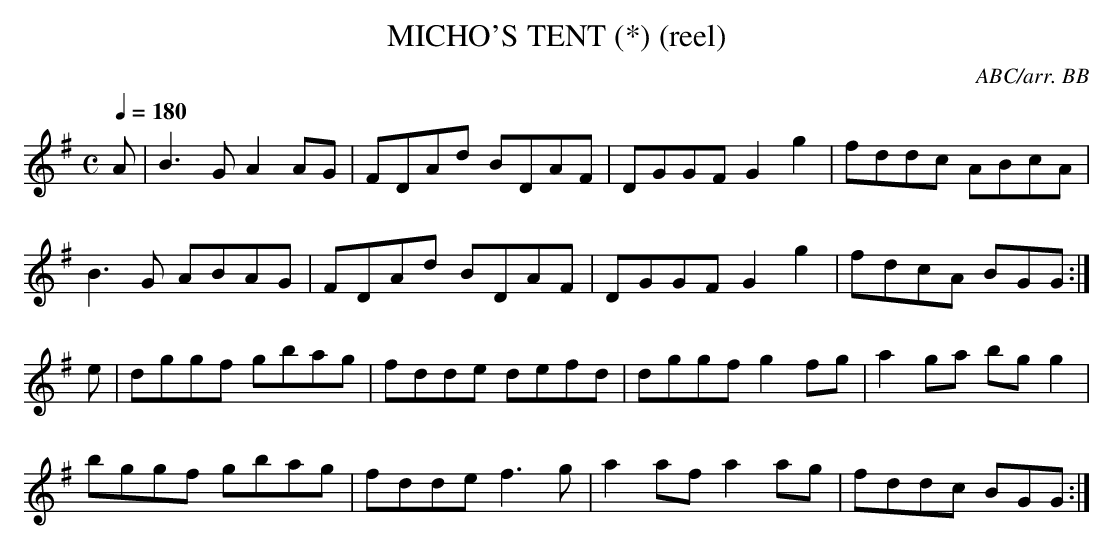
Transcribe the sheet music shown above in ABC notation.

X:1
T:MICHO'S TENT (*) (reel)
C:ABC/arr. BB
but that name is used for another unrelated tune.
This title is my idea!
M:C
Q:1/4=180
K:G
A|B3G A2AG|FDAd BDAF|DGGF G2g2|fddc ABcA|
B3G ABAG|FDAd BDAF|DGGF G2g2|fdcA BGG:|
e|dggf gbag|fdde defd|dggf g2fg|a2ga bgg2|
bggf gbag|fdde f3g|a2af a2ag|fddc BGG:|
